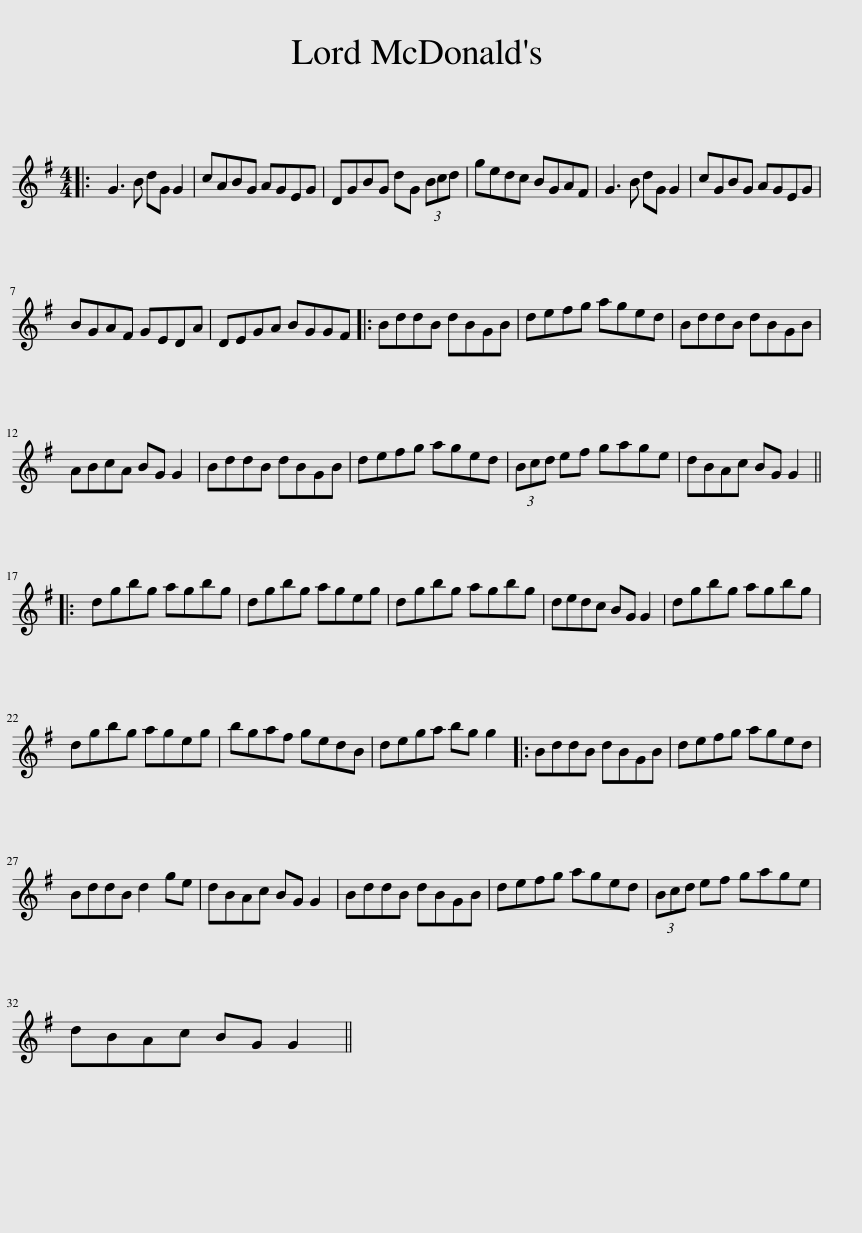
X:1
L:1/8
M:4/4
I:linebreak $
K:G
V:1 treble
V:1
|: G3 B dG G2 | cABG AGEG | DGBG dG (3Bcd | gedc BGAF | G3 B dG G2 | %5
 cGBG AGEG |$ BGAF GEDA | DEGA BGGF |: BddB dBGB | defg aged | %10
 BddB dBGB |$ ABcA BG G2 | BddB dBGB | defg aged | (3Bcd ef gage | %15
 dBAc BG G2 |:$ dgbg agbg | dgbg ageg | dgbg agbg | dedc BG G2 | %20
 dgbg agbg |$ dgbg ageg | bgaf gedB | dega bg g2 |: BddB dBGB | %25
 defg aged |$ BddB d2 ge | dBAc BG G2 | BddB dBGB | defg aged | %30
 (3Bcd ef gage |$ dBAc BG G2 || %32
